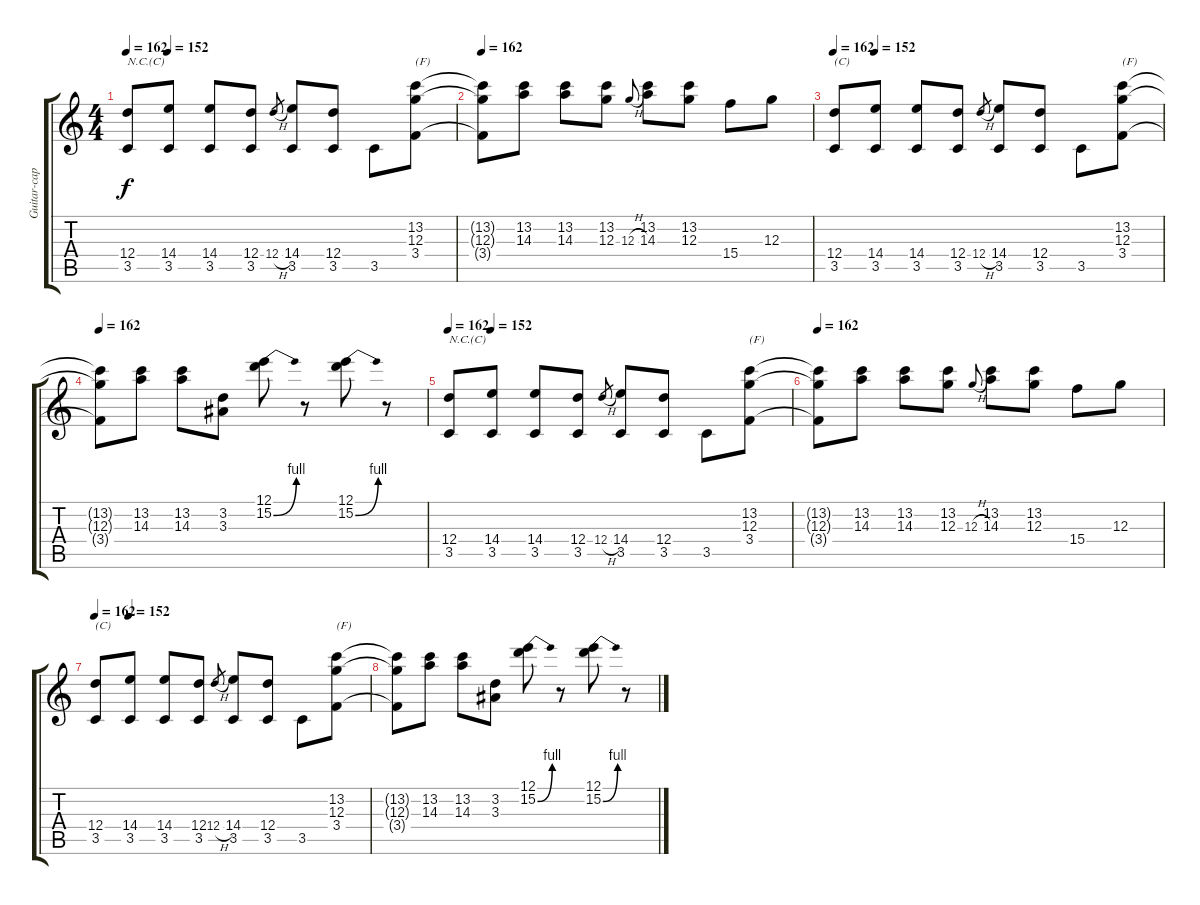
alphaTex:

\track ("Guitar-capo3" "Guitar-cap") {instrument electricguitarclean}
\staff {score tabs}
\tuning (E4 B3 G3 D3 A2 E2) {hide}
\ts (4 4)
\tempo 162
\tempo (152 0.125)
\clef g2
\ks c
(12.4 3.5).8{txt "N.C.(C)" dy f} (14.4 3.5).8 (14.4 3.5).8 (12.4 3.5).8 12.4{h}.8{gr} (14.4 3.5).8 (12.4 3.5).8 3.5.8 (13.2 12.3 3.4).8{txt "(F)"} |
\tempo 162
(13.2{t} 12.3{t} 3.4{t}).8 (13.2 14.3).8 (13.2 14.3).8 (13.2 12.3).8 12.3{h}.8{gr onbeat} (13.2 14.3).8 (13.2 12.3).8 15.4.8 12.3.8 |
\tempo 162
\tempo (152 0.125)
(12.4 3.5).8{txt "(C)"} (14.4 3.5).8 (14.4 3.5).8 (12.4 3.5).8 12.4{h}.8{gr} (14.4 3.5).8 (12.4 3.5).8 3.5.8 (13.2 12.3 3.4).8{txt "(F)"} |
\tempo 162
(13.2{t} 12.3{t} 3.4{t}).8 (13.2 14.3).8 (13.2 14.3).8 (3.2 3.3).8 (12.1 15.2{be (bend 0 0 60 4)}).8 r.8 (12.1 15.2{be (bend 0 0 60 4)}).8 r.8 |
\tempo 162
\tempo (152 0.125)
(12.4 3.5).8{txt "N.C.(C)"} (14.4 3.5).8 (14.4 3.5).8 (12.4 3.5).8 12.4{h}.8{gr} (14.4 3.5).8 (12.4 3.5).8 3.5.8 (13.2 12.3 3.4).8{txt "(F)"} |
\tempo 162
(13.2{t} 12.3{t} 3.4{t}).8 (13.2 14.3).8 (13.2 14.3).8 (13.2 12.3).8 12.3{h}.8{gr onbeat} (13.2 14.3).8 (13.2 12.3).8 15.4.8 12.3.8 |
\tempo 162
\tempo (152 0.125)
(12.4 3.5).8{txt "(C)"} (14.4 3.5).8 (14.4 3.5).8 (12.4 3.5).8 12.4{h}.8{gr} (14.4 3.5).8 (12.4 3.5).8 3.5.8 (13.2 12.3 3.4).8{txt "(F)"} |
(13.2{t} 12.3{t} 3.4{t}).8 (13.2 14.3).8 (13.2 14.3).8 (3.2 3.3).8 (12.1 15.2{be (bend 0 0 60 4)}).8 r.8 (12.1 15.2{be (bend 0 0 60 4)}).8 r.8
